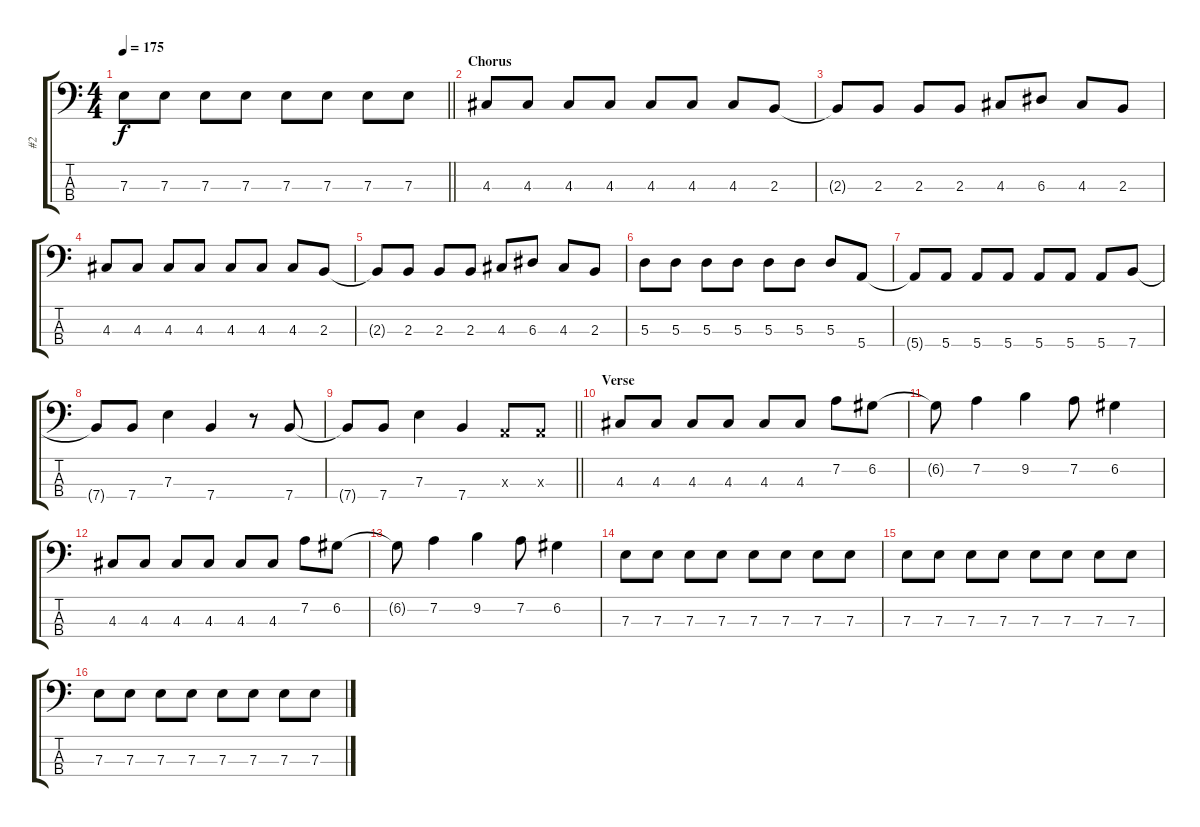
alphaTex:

\track ("#2" "#2") {instrument electricbasspick}
\staff {score tabs}
\tuning (G2 D2 A1 E1) {hide}
\ts (4 4)
\tempo 175
\clef f4
\barLineRight lightlight
\ks c
7.3.8{dy f} 7.3.8 7.3.8 7.3.8 7.3.8 7.3.8 7.3.8 7.3.8 |
\section ("" "Chorus")
4.3.8 4.3.8 4.3.8 4.3.8 4.3.8 4.3.8 4.3.8 2.3.8 |
2.3{t}.8 2.3.8 2.3.8 2.3.8 4.3.8 6.3.8 4.3.8 2.3.8 |
4.3.8 4.3.8 4.3.8 4.3.8 4.3.8 4.3.8 4.3.8 2.3.8 |
2.3{t}.8 2.3.8 2.3.8 2.3.8 4.3.8 6.3.8 4.3.8 2.3.8 |
5.3.8 5.3.8 5.3.8 5.3.8 5.3.8 5.3.8 5.3.8 5.4.8 |
5.4{t}.8 5.4.8 5.4.8 5.4.8 5.4.8 5.4.8 5.4.8 7.4.8 |
7.4{t}.8 7.4.8 7.3.4 7.4.4 r.8 7.4.8 |
\barLineRight lightlight
7.4{t}.8 7.4.8 7.3.4 7.4.4 0.3{x}.8 0.3{x}.8 |
\section ("" "Verse")
4.3.8 4.3.8 4.3.8 4.3.8 4.3.8 4.3.8 7.2.8 6.2.8 |
6.2{t}.8 7.2.4 9.2.4 7.2.8 6.2.4 |
4.3.8 4.3.8 4.3.8 4.3.8 4.3.8 4.3.8 7.2.8 6.2.8 |
6.2{t}.8 7.2.4 9.2.4 7.2.8 6.2.4 |
7.3.8 7.3.8 7.3.8 7.3.8 7.3.8 7.3.8 7.3.8 7.3.8 |
7.3.8 7.3.8 7.3.8 7.3.8 7.3.8 7.3.8 7.3.8 7.3.8 |
7.3.8 7.3.8 7.3.8 7.3.8 7.3.8 7.3.8 7.3.8 7.3.8
